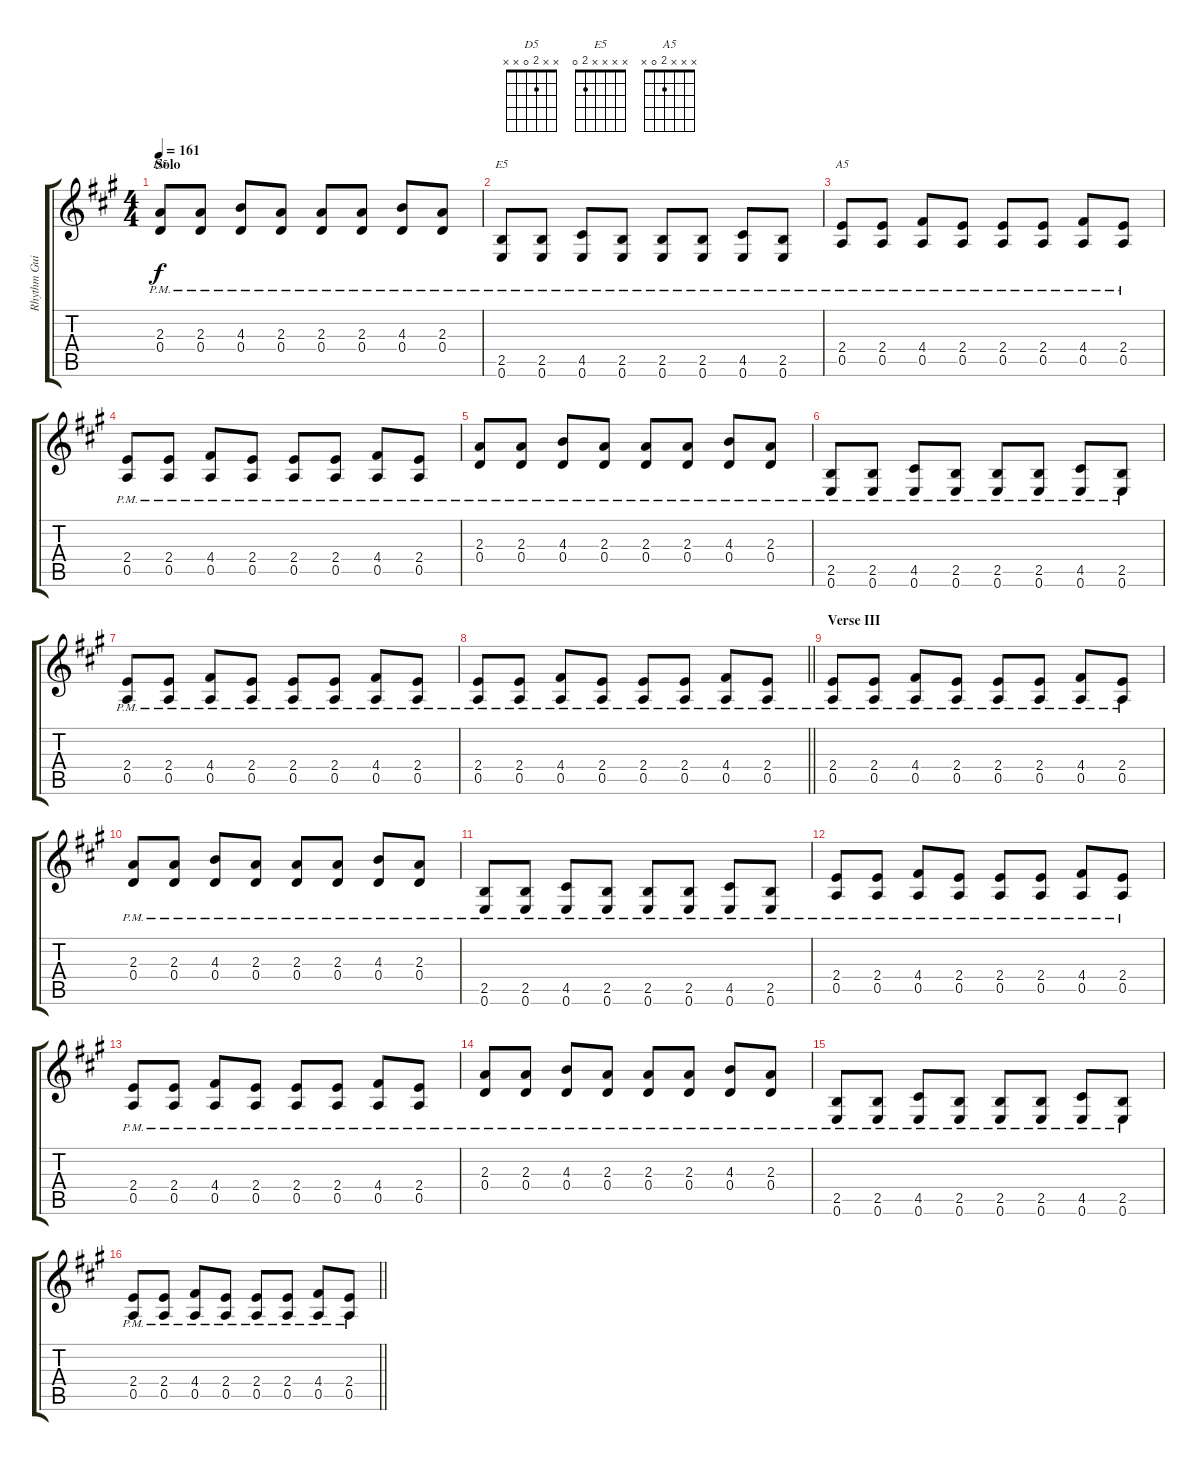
\track ("Rhythm Guitar" "Rhythm Gui") {instrument electricguitarclean}
\staff {score tabs}
\tuning (E4 B3 G3 D3 A2 E2) {hide}
\chord ("D5" x x 2 0 x x)
\chord ("E5" x x x x 2 0)
\chord ("A5" x x x 2 0 x)
\ts (4 4)
\section ("" "Solo")
\tempo 161
\clef g2
\ks a
(2.3 0.4{pm}).8{ch "D5" dy f} (2.3 0.4{pm}).8 (4.3 0.4{pm}).8 (2.3 0.4{pm}).8 (2.3 0.4{pm}).8 (2.3 0.4{pm}).8 (4.3 0.4{pm}).8 (2.3 0.4{pm}).8 |
(2.5{pm} 0.6).8{ch "E5"} (2.5{pm} 0.6).8 (4.5{pm} 0.6).8 (2.5{pm} 0.6).8 (2.5{pm} 0.6).8 (2.5{pm} 0.6).8 (4.5{pm} 0.6).8 (2.5{pm} 0.6).8 |
(2.4 0.5{pm}).8{ch "A5"} (2.4 0.5{pm}).8 (4.4 0.5{pm}).8 (2.4 0.5{pm}).8 (2.4 0.5{pm}).8 (2.4 0.5{pm}).8 (4.4 0.5{pm}).8 (2.4 0.5{pm}).8 |
(2.4 0.5{pm}).8 (2.4 0.5{pm}).8 (4.4 0.5{pm}).8 (2.4 0.5{pm}).8 (2.4 0.5{pm}).8 (2.4 0.5{pm}).8 (4.4 0.5{pm}).8 (2.4 0.5{pm}).8 |
(2.3{pm} 0.4).8 (2.3{pm} 0.4).8 (4.3{pm} 0.4).8 (2.3{pm} 0.4).8 (2.3{pm} 0.4).8 (2.3{pm} 0.4).8 (4.3{pm} 0.4).8 (2.3{pm} 0.4).8 |
(2.5{pm} 0.6).8 (2.5{pm} 0.6).8 (4.5{pm} 0.6).8 (2.5{pm} 0.6).8 (2.5{pm} 0.6).8 (2.5{pm} 0.6).8 (4.5{pm} 0.6).8 (2.5{pm} 0.6).8 |
(2.4 0.5{pm}).8 (2.4 0.5{pm}).8 (4.4 0.5{pm}).8 (2.4 0.5{pm}).8 (2.4 0.5{pm}).8 (2.4 0.5{pm}).8 (4.4 0.5{pm}).8 (2.4 0.5{pm}).8 |
\barLineRight lightlight
(2.4 0.5{pm}).8 (2.4 0.5{pm}).8 (4.4 0.5{pm}).8 (2.4 0.5{pm}).8 (2.4 0.5{pm}).8 (2.4 0.5{pm}).8 (4.4 0.5{pm}).8 (2.4 0.5{pm}).8 |
\section ("" "Verse III")
(2.4 0.5{pm}).8 (2.4 0.5{pm}).8 (4.4 0.5{pm}).8 (2.4 0.5{pm}).8 (2.4 0.5{pm}).8 (2.4 0.5{pm}).8 (4.4 0.5{pm}).8 (2.4 0.5{pm}).8 |
(2.3{pm} 0.4).8 (2.3{pm} 0.4).8 (4.3{pm} 0.4).8 (2.3{pm} 0.4).8 (2.3{pm} 0.4).8 (2.3{pm} 0.4).8 (4.3{pm} 0.4).8 (2.3{pm} 0.4).8 |
(2.5{pm} 0.6).8 (2.5{pm} 0.6).8 (4.5{pm} 0.6).8 (2.5{pm} 0.6).8 (2.5{pm} 0.6).8 (2.5{pm} 0.6).8 (4.5{pm} 0.6).8 (2.5{pm} 0.6).8 |
(2.4 0.5{pm}).8 (2.4 0.5{pm}).8 (4.4 0.5{pm}).8 (2.4 0.5{pm}).8 (2.4 0.5{pm}).8 (2.4 0.5{pm}).8 (4.4 0.5{pm}).8 (2.4 0.5{pm}).8 |
(2.4 0.5{pm}).8 (2.4 0.5{pm}).8 (4.4 0.5{pm}).8 (2.4 0.5{pm}).8 (2.4 0.5{pm}).8 (2.4 0.5{pm}).8 (4.4 0.5{pm}).8 (2.4 0.5{pm}).8 |
(2.3{pm} 0.4{pm}).8 (2.3{pm} 0.4{pm}).8 (4.3{pm} 0.4{pm}).8 (2.3{pm} 0.4{pm}).8 (2.3{pm} 0.4{pm}).8 (2.3{pm} 0.4{pm}).8 (4.3{pm} 0.4{pm}).8 (2.3{pm} 0.4{pm}).8 |
(2.5{pm} 0.6).8 (2.5{pm} 0.6).8 (4.5{pm} 0.6).8 (2.5{pm} 0.6).8 (2.5{pm} 0.6).8 (2.5{pm} 0.6).8 (4.5{pm} 0.6).8 (2.5{pm} 0.6).8 |
\barLineRight lightlight
(2.4{pm} 0.5{pm}).8 (2.4{pm} 0.5{pm}).8 (4.4{pm} 0.5{pm}).8 (2.4{pm} 0.5{pm}).8 (2.4{pm} 0.5{pm}).8 (2.4{pm} 0.5{pm}).8 (4.4{pm} 0.5{pm}).8 (2.4{pm} 0.5{pm}).8
